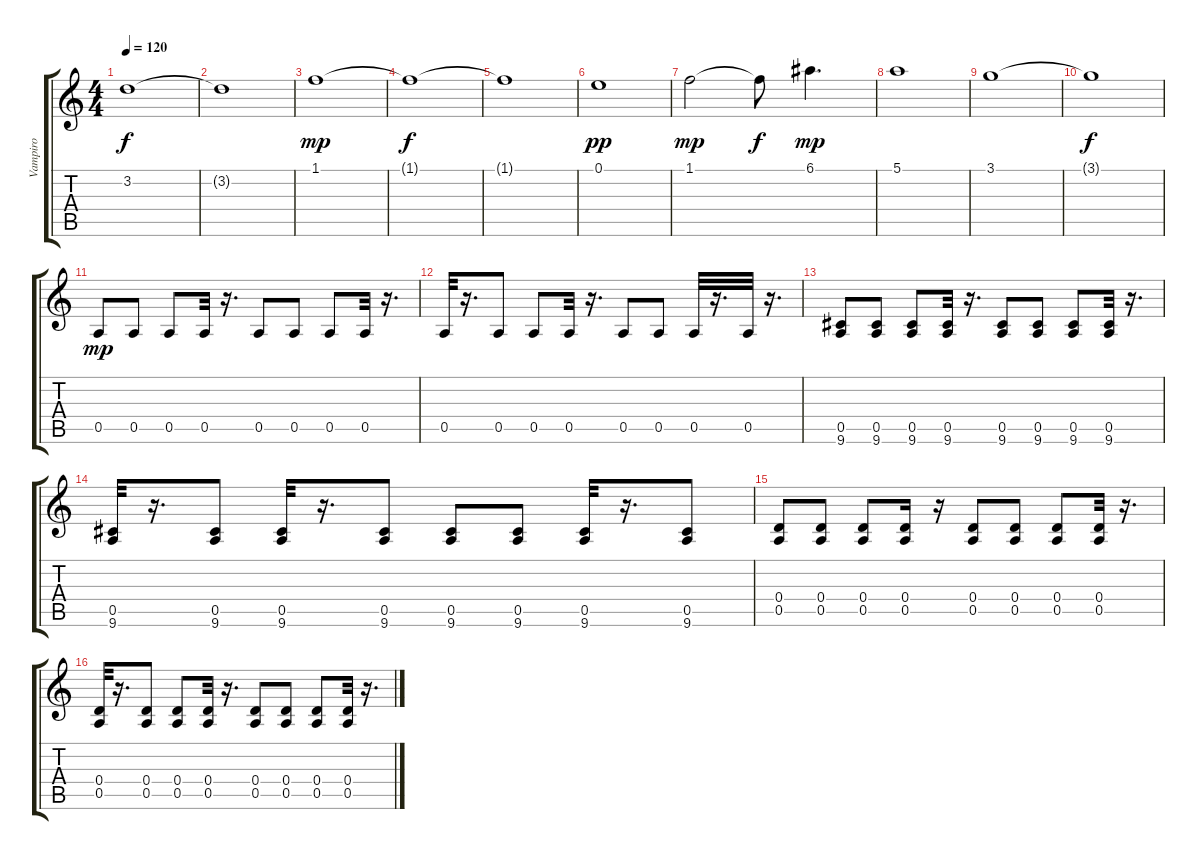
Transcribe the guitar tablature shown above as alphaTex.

\track ("Vampiro" "Vampiro") {instrument distortionguitar}
\staff {score tabs}
\tuning (E4 B3 G3 D3 A2 E2) {hide}
\ts (4 4)
\tempo 120
\clef g2
\ks c
3.2{t}.1{dy f} |
3.2{t}.1 |
1.1.1{dy mp volume 9 instrument distortionguitar} |
1.1{t}.1{dy f} |
1.1{t}.1 |
0.1.1{dy pp volume 16 instrument distortionguitar} |
1.1.2{dy mp volume 7} 1.1{t}.8{dy f} 6.1.4{d dy mp volume 12} |
5.1.1{volume 16} |
3.1.1{volume 6} |
3.1{t}.1{dy f} |
0.5.8{dy mp volume 16} 0.5.8 0.5.8 0.5.32 r.16{d} 0.5.8 0.5.8 0.5.8 0.5.32 r.16{d} |
0.5.32 r.16{d} 0.5.8 0.5.8 0.5.32 r.16{d} 0.5.8 0.5.8 0.5.32 r.16{d} 0.5.32 r.16{d} |
(0.5 9.6).8 (0.5 9.6).8 (0.5 9.6).8 (0.5 9.6).32 r.16{d} (0.5 9.6).8 (0.5 9.6).8 (0.5 9.6).8 (0.5 9.6).32 r.16{d} |
(0.5 9.6).32 r.16{d} (0.5 9.6).8 (0.5 9.6).32 r.16{d} (0.5 9.6).8 (0.5 9.6).8 (0.5 9.6).8 (0.5 9.6).32 r.16{d} (0.5 9.6).8 |
(0.4 0.5).8 (0.4 0.5).8 (0.4 0.5).8 (0.4 0.5).16 r.16 (0.4 0.5).8 (0.4 0.5).8 (0.4 0.5).8 (0.4 0.5).32 r.16{d} |
(0.4 0.5).32 r.16{d} (0.4 0.5).8 (0.4 0.5).8 (0.4 0.5).32 r.16{d} (0.4 0.5).8 (0.4 0.5).8 (0.4 0.5).8 (0.4 0.5).32 r.16{d}
